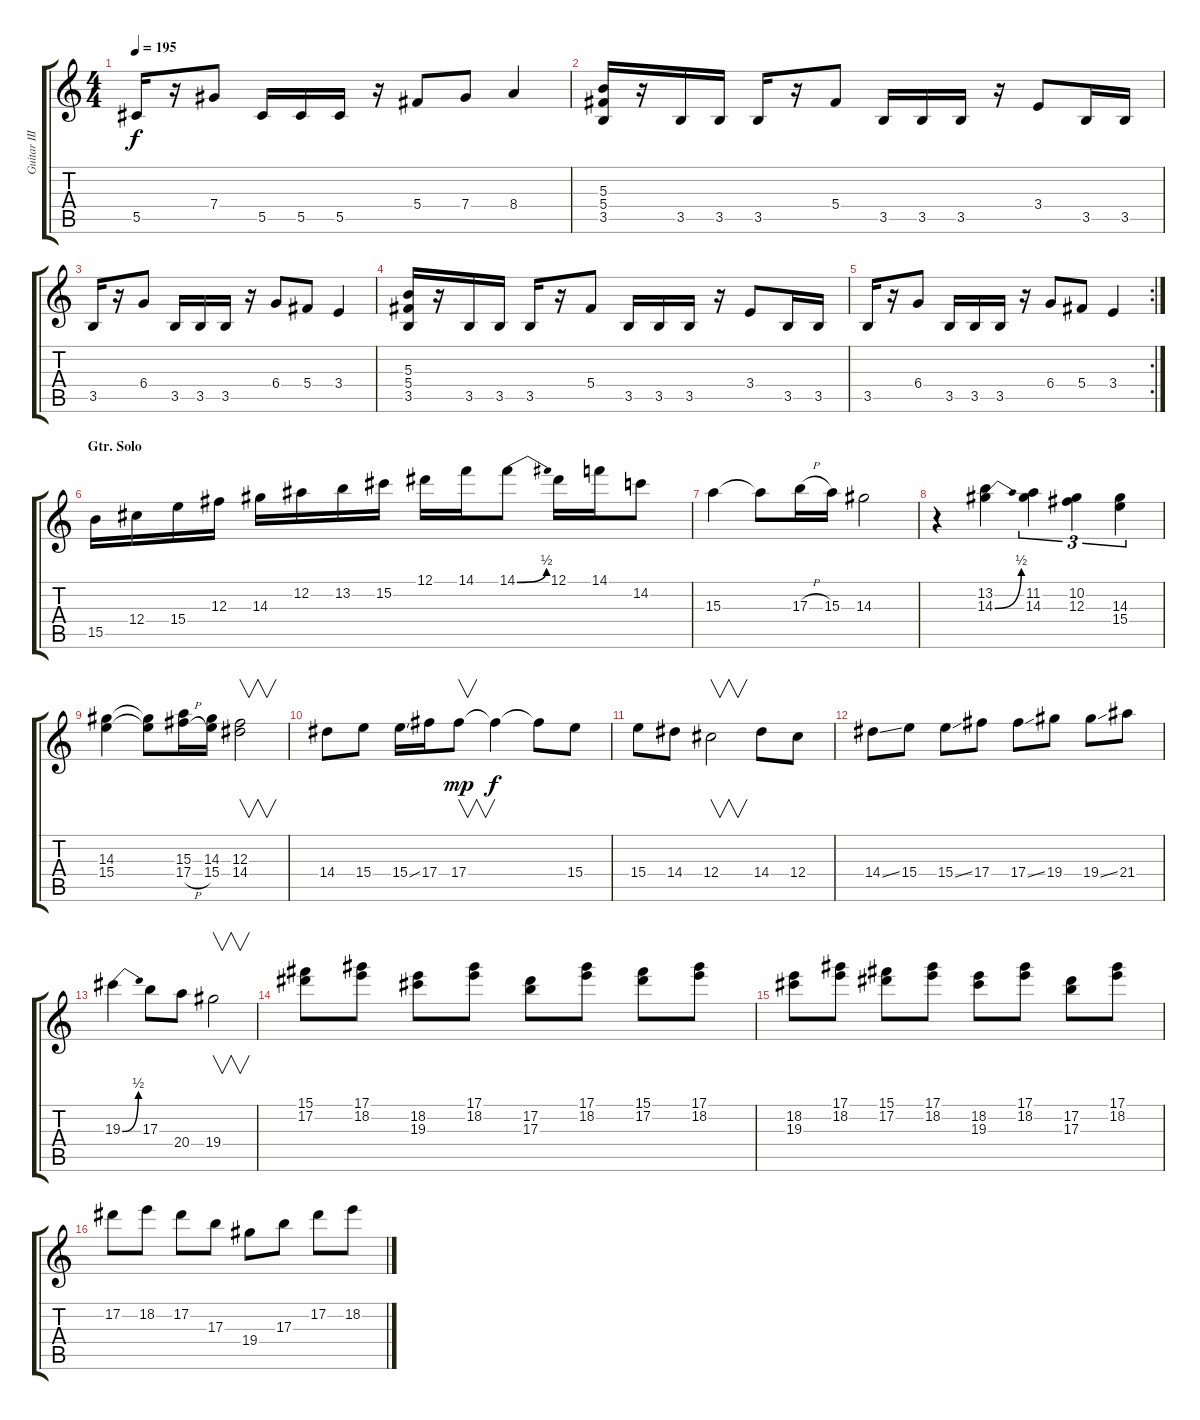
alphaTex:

\track ("Guitar III (w/ dist.)" "Guitar III") {instrument distortionguitar}
\staff {score tabs}
\tuning (Eb4 Bb3 Gb3 Db3 Ab2 Eb2) {hide}
\ts (4 4)
\tempo 195
\clef g2
\ks c
5.5.16{dy f} r.16 7.4.8 5.5.16 5.5.16 5.5.16 r.16 5.4.8 7.4.8 8.4.4 |
(5.3 5.4 3.5).16 r.16 3.5.16 3.5.16 3.5.16 r.16 5.4.8 3.5.16 3.5.16 3.5.16 r.16 3.4.8 3.5.16 3.5.16 |
3.5.16 r.16 6.4.8 3.5.16 3.5.16 3.5.16 r.16 6.4.8 5.4.8 3.4.4 |
(5.3 5.4 3.5).16 r.16 3.5.16 3.5.16 3.5.16 r.16 5.4.8 3.5.16 3.5.16 3.5.16 r.16 3.4.8 3.5.16 3.5.16 |
\rc 2
3.5.16 r.16 6.4.8 3.5.16 3.5.16 3.5.16 r.16 6.4.8 5.4.8 3.4.4 |
\section ("" "Gtr. Solo")
15.5.16 12.4.16 15.4.16 12.3.16 14.3.16 12.2.16 13.2.16 15.2.16 12.1.16 14.1.16 14.1{be (bend 0 0 60 2)}.8 12.1.16 14.1.16 14.2.8 |
15.3.4 15.3{t}.8 17.3{h}.16 15.3.16 14.3.2 |
r.4 (13.2 14.3{be (bend 0 0 60 2)}).4 (11.2 14.3).4{tu (3 2)} (10.2 12.3).4{tu (3 2)} (14.3 15.4).4{tu (3 2)} |
(14.3 15.4).4 (14.3{t} 15.4{t}).8 (15.3 17.4{h}).16 (14.3 15.4).16 (12.3 14.4).2{v} |
14.4.8 15.4.8 15.4{ss}.16 17.4.16 17.4.8{v dy mp} 17.4{t}.4{dy f} 17.4{t}.8 15.4.8 |
15.4.8 14.4.8 12.4.2{v} 14.4.8 12.4.8 |
14.4{ss}.8 15.4.8 15.4{ss}.8 17.4.8 17.4{ss}.8 19.4.8 19.4{ss}.8 21.4.8 |
19.3{be (bend 0 0 60 2)}.4 17.3.8 20.4.8 19.4.2{v} |
(15.1 17.2).8 (17.1 18.2).8 (18.2 19.3).8 (17.1 18.2).8 (17.2 17.3).8 (17.1 18.2).8 (15.1 17.2).8 (17.1 18.2).8 |
(18.2 19.3).8 (17.1 18.2).8 (15.1 17.2).8 (17.1 18.2).8 (18.2 19.3).8 (17.1 18.2).8 (17.2 17.3).8 (17.1 18.2).8 |
17.2.8 18.2.8 17.2.8 17.3.8 19.4.8 17.3.8 17.2.8 18.2.8
